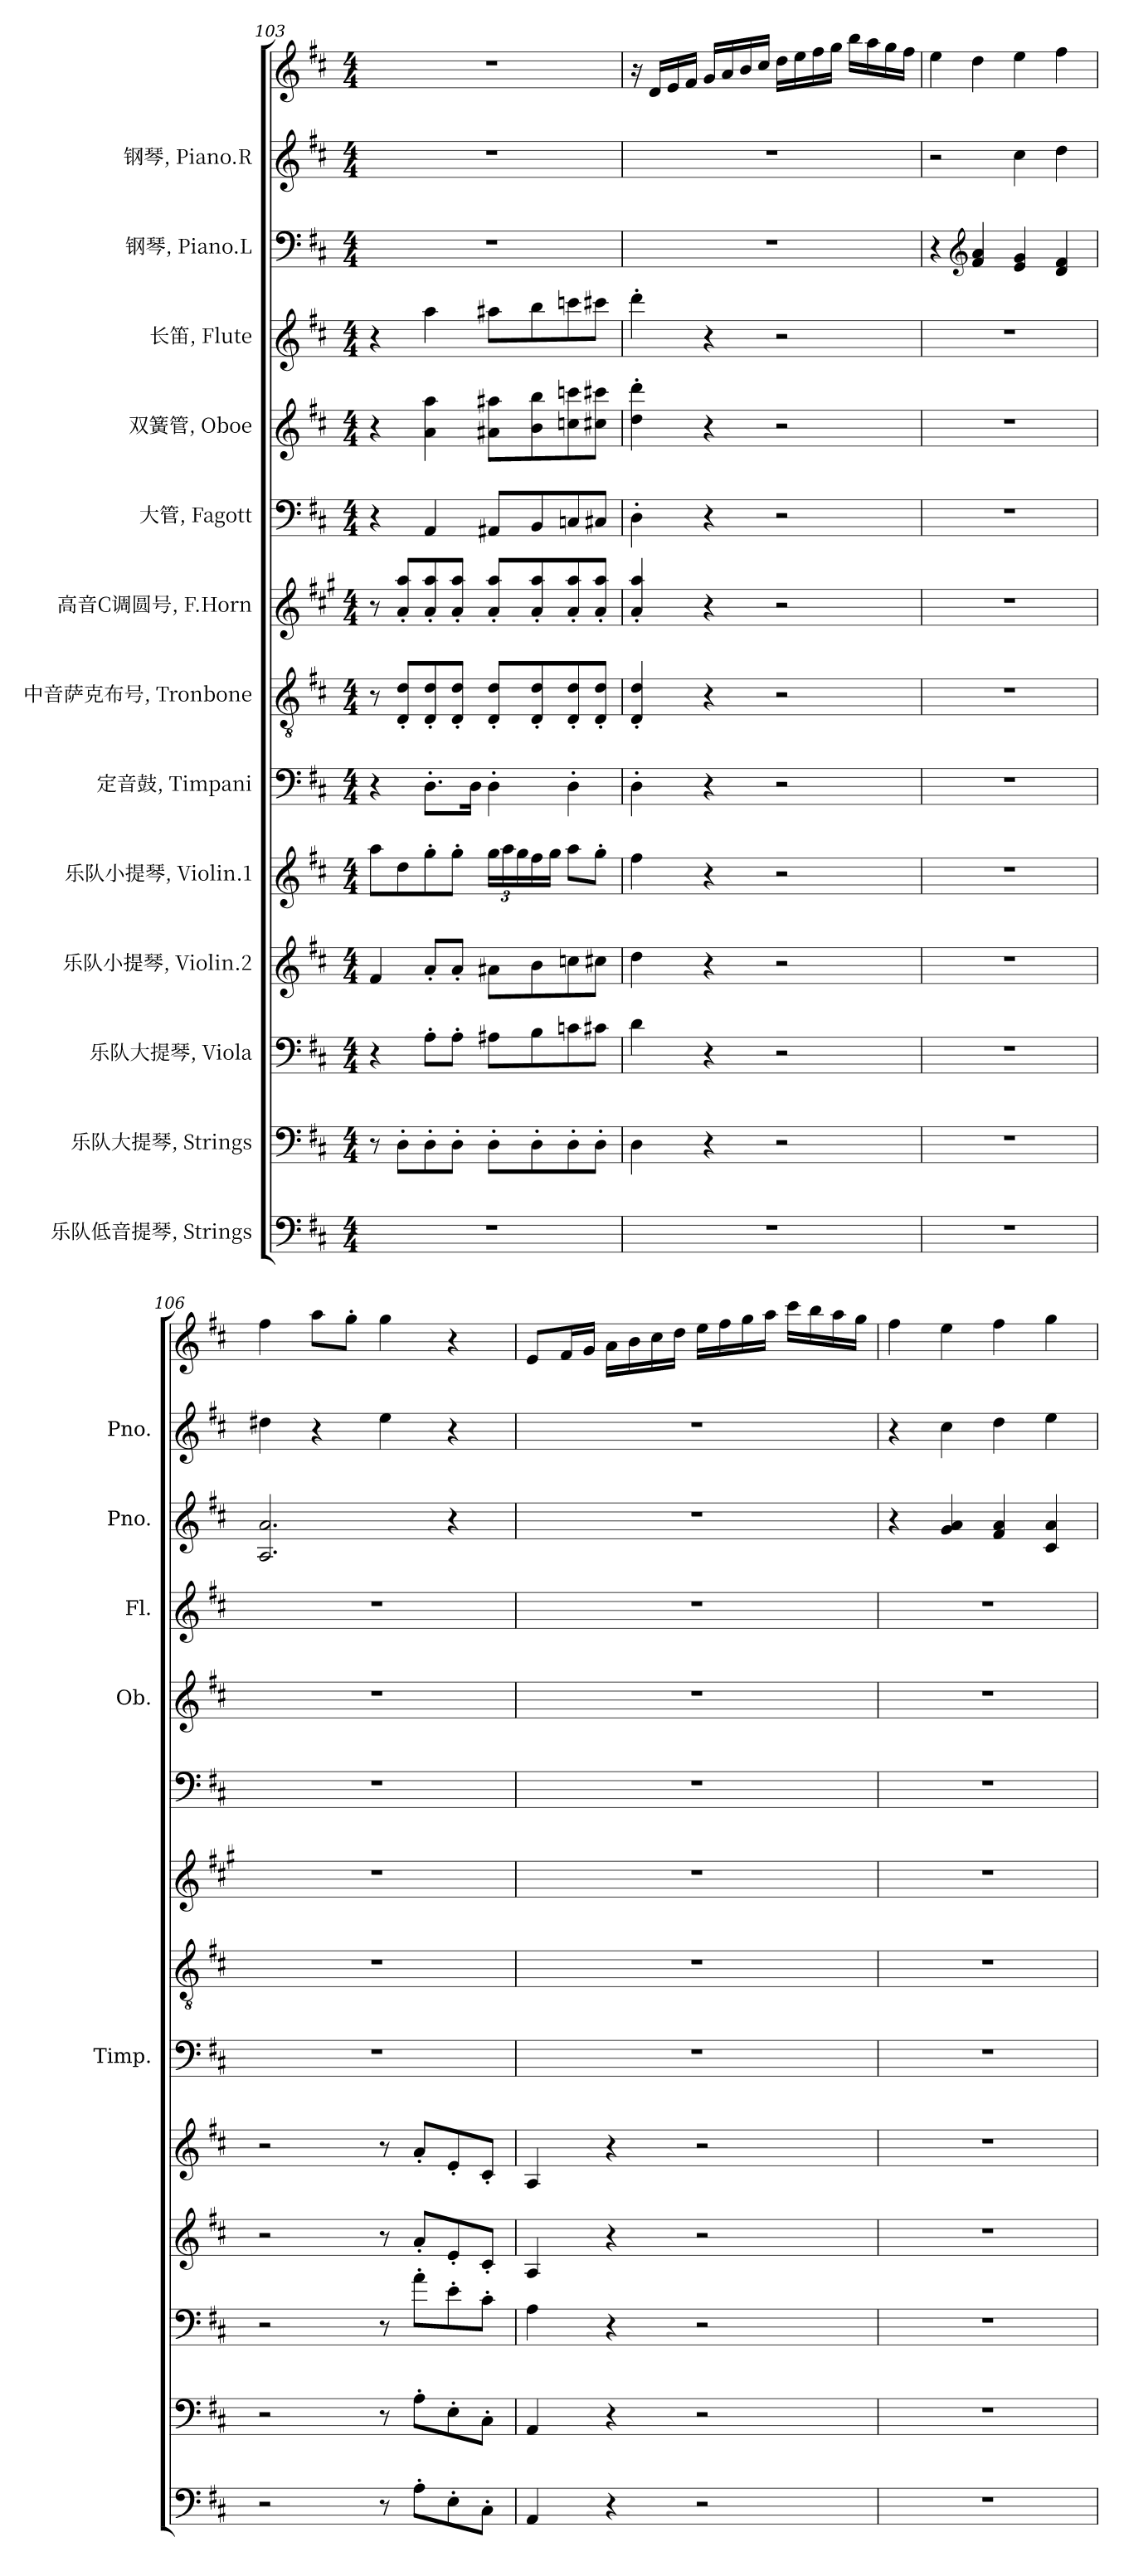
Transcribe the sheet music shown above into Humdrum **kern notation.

**kern	**kern	**kern	**kern	**kern	**kern	**kern	**kern	**kern	**kern	**kern	**kern	**kern	**kern
*part13	*part12	*part11	*part10	*part9	*part8	*part7	*part6	*part5	*part4	*part3	*part2	*part1	*part1
*staff14	*staff13	*staff12	*staff11	*staff10	*staff9	*staff8	*staff7	*staff6	*staff5	*staff4	*staff3	*staff2	*staff1
*I"乐队低音提琴, Strings	*I"乐队大提琴, Strings	*I"乐队大提琴, Viola	*I"乐队小提琴, Violin.2	*I"乐队小提琴, Violin.1	*I"定音鼓, Timpani	*I"中音萨克布号, Tronbone	*I"高音C调圆号, F.Horn	*I"大管, Fagott	*I"双簧管, Oboe	*I"长笛, Flute	*I"钢琴, Piano.L	*I"钢琴, Piano.R	*
*	*	*	*	*	*I'Timp.	*	*	*	*I'Ob.	*I'Fl.	*I'Pno.	*I'Pno.	*
*clefF4	*clefF4	*clefF4	*clefG2	*clefG2	*clefF4	*clefGv2	*clefG2	*clefF4	*clefG2	*clefG2	*clefF4	*clefG2	*clefG2
*ITrd7c12	*	*	*	*	*	*	*ITrd4c7	*	*	*	*	*	*
*k[f#c#]	*k[f#c#]	*k[f#c#]	*k[f#c#]	*k[f#c#]	*k[f#c#]	*k[f#c#]	*k[f#c#]	*k[f#c#]	*k[f#c#]	*k[f#c#]	*k[f#c#]	*k[f#c#]	*k[f#c#]
*M4/4	*M4/4	*M4/4	*M4/4	*M4/4	*M4/4	*M4/4	*M4/4	*M4/4	*M4/4	*M4/4	*M4/4	*M4/4	*M4/4
=103	=103	=103	=103	=103	=103	=103	=103	=103	=103	=103	=103	=103	=103
1r	8r	4r	4f#/	8aa\L	4r	8r	8r	4r	4r	4r	1r	1r	1r
.	8D'\L	.	.	8dd\	.	8D/' 8d/'L	8d/' 8dd/'L	.	.	.	.	.	.
.	8D'\	8A'\L	8a'/L	8gg'\	8.D'\L	8D/' 8d/'	8d/' 8dd/'	4AA/	4a\ 4aa\	4aa\	.	.	.
.	8D'\J	8A'\J	8a'/J	8gg'\J	.	8D/' 8d/'J	8d/' 8dd/'J	.	.	.	.	.	.
.	.	.	.	.	16D\Jk	.	.	.	.	.	.	.	.
*	*	*	*	*Xbrackettup	*	*	*	*	*	*	*	*	*
.	8D'\L	8A#X\L	8a#X\L	24gg\LL	4D'\	8D/' 8d/'L	8d/' 8dd/'L	8AA#X/L	8a#X\ 8aa#X\L	8aa#X\L	.	.	.
.	.	.	.	24aa\	.	.	.	.	.	.	.	.	.
.	.	.	.	24gg\	.	.	.	.	.	.	.	.	.
.	8D'\	8B\	8b\	16ff#\	.	8D/' 8d/'	8d/' 8dd/'	8BB/	8b\ 8bb\	8bb\	.	.	.
.	.	.	.	16gg\JJ	.	.	.	.	.	.	.	.	.
.	8D'\	8cn\	8ccn\	8aa\L	4D'\	8D/' 8d/'	8d/' 8dd/'	8Cn/	8ccn\ 8cccn\	8cccn\	.	.	.
.	8D'\J	8c#X\J	8cc#X\J	8gg'\J	.	8D/' 8d/'J	8d/' 8dd/'J	8C#X/J	8cc#X\ 8ccc#X\J	8ccc#X\J	.	.	.
!!LO:PB:g=z
=104	=104	=104	=104	=104	=104	=104	=104	=104	=104	=104	=104	=104	=104
1r	4D\	4d\	4dd\	4ff#\	4D'\	4D/' 4d/'	4d/' 4dd/'	4D'\	4dd\' 4ddd\'	4ddd'\	1r	1r	16r
.	.	.	.	.	.	.	.	.	.	.	.	.	16d/LL
.	.	.	.	.	.	.	.	.	.	.	.	.	16e/
.	.	.	.	.	.	.	.	.	.	.	.	.	16f#/JJ
.	4r	4r	4r	4r	4r	4r	4r	4r	4r	4r	.	.	16g/LL
.	.	.	.	.	.	.	.	.	.	.	.	.	16a/
.	.	.	.	.	.	.	.	.	.	.	.	.	16b/
.	.	.	.	.	.	.	.	.	.	.	.	.	16cc#/JJ
.	2r	2r	2r	2r	2r	2r	2r	2r	2r	2r	.	.	16dd\LL
.	.	.	.	.	.	.	.	.	.	.	.	.	16ee\
.	.	.	.	.	.	.	.	.	.	.	.	.	16ff#\
.	.	.	.	.	.	.	.	.	.	.	.	.	16gg\JJ
.	.	.	.	.	.	.	.	.	.	.	.	.	16bb\LL
.	.	.	.	.	.	.	.	.	.	.	.	.	16aa\
.	.	.	.	.	.	.	.	.	.	.	.	.	16gg\
.	.	.	.	.	.	.	.	.	.	.	.	.	16ff#\JJ
=105	=105	=105	=105	=105	=105	=105	=105	=105	=105	=105	=105	=105	=105
1r	1r	1r	1r	1r	1r	1r	1r	1r	1r	1r	4r	2r	4ee\
*	*	*	*	*	*	*	*	*	*	*	*clefG2	*	*
.	.	.	.	.	.	.	.	.	.	.	4f#/ 4a/	.	4dd\
.	.	.	.	.	.	.	.	.	.	.	4e/ 4g/	4cc#\	4ee\
.	.	.	.	.	.	.	.	.	.	.	4d/ 4f#/	4dd\	4ff#\
=106	=106	=106	=106	=106	=106	=106	=106	=106	=106	=106	=106	=106	=106
*	*	*	*	*	*	*	*	*	*	*	*	*	*MM118
2r	2r	2r	2r	2r	1r	1r	1r	1r	1r	1r	2.A/ 2.a/	4dd#X\	4ff#\
.	.	.	.	.	.	.	.	.	.	.	.	4r	8aa\L
.	.	.	.	.	.	.	.	.	.	.	.	.	8gg'\J
8r	8r	8r	8r	8r	.	.	.	.	.	.	.	4ee\	4gg\
8AA'\L	8A'\L	8a'\L	8a'/L	8a'/L	.	.	.	.	.	.	.	.	.
8EE'\	8E'\	8e'\	8e'/	8e'/	.	.	.	.	.	.	4r	4r	4r
8CC#'\J	8C#'\J	8c#'\J	8c#'/J	8c#'/J	.	.	.	.	.	.	.	.	.
!!LO:PB:g=z
=107	=107	=107	=107	=107	=107	=107	=107	=107	=107	=107	=107	=107	=107
*	*	*	*	*	*	*	*	*	*	*	*	*	*MM120
4AAA/	4AA/	4A\	4A/	4A/	1r	1r	1r	1r	1r	1r	1r	1r	8e/L
.	.	.	.	.	.	.	.	.	.	.	.	.	16f#/L
.	.	.	.	.	.	.	.	.	.	.	.	.	16g/JJ
4r	4r	4r	4r	4r	.	.	.	.	.	.	.	.	16a\LL
.	.	.	.	.	.	.	.	.	.	.	.	.	16b\
.	.	.	.	.	.	.	.	.	.	.	.	.	16cc#\
.	.	.	.	.	.	.	.	.	.	.	.	.	16dd\JJ
2r	2r	2r	2r	2r	.	.	.	.	.	.	.	.	16ee\LL
.	.	.	.	.	.	.	.	.	.	.	.	.	16ff#\
.	.	.	.	.	.	.	.	.	.	.	.	.	16gg\
.	.	.	.	.	.	.	.	.	.	.	.	.	16aa\JJ
.	.	.	.	.	.	.	.	.	.	.	.	.	16ccc#\LL
.	.	.	.	.	.	.	.	.	.	.	.	.	16bb\
.	.	.	.	.	.	.	.	.	.	.	.	.	16aa\
.	.	.	.	.	.	.	.	.	.	.	.	.	16gg\JJ
=108	=108	=108	=108	=108	=108	=108	=108	=108	=108	=108	=108	=108	=108
1r	1r	1r	1r	1r	1r	1r	1r	1r	1r	1r	4r	4r	4ff#\
.	.	.	.	.	.	.	.	.	.	.	4g/ 4a/	4cc#\	4ee\
.	.	.	.	.	.	.	.	.	.	.	4f#/ 4a/	4dd\	4ff#\
.	.	.	.	.	.	.	.	.	.	.	4c#/ 4a/	4ee\	4gg\
=	=	=	=	=	=	=	=	=	=	=	=	=	=
*-	*-	*-	*-	*-	*-	*-	*-	*-	*-	*-	*-	*-	*-
